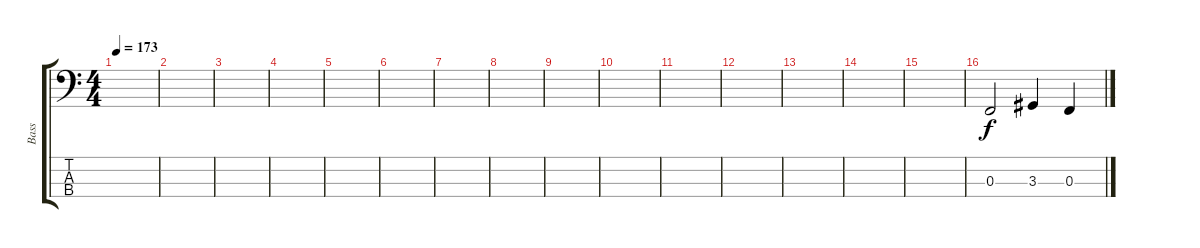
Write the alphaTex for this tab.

\track ("Bass" "Bass") {instrument electricbassfinger}
\staff {score tabs}
\tuning (Eb2 Bb1 F1 C1) {hide}
\ts (4 4)
\tempo 173
\clef f4
\ks c
|
|
|
|
|
|
|
|
|
|
|
|
|
|
|
0.3.2 3.3.4 0.3.4
